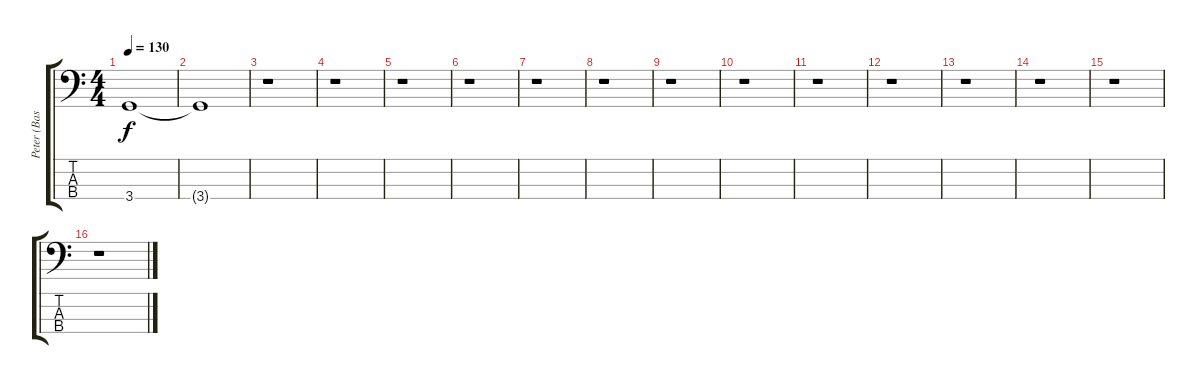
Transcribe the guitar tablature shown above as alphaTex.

\track ("Peter (Bass)" "Peter (Bas") {instrument electricbassfinger}
\staff {score tabs}
\tuning (G2 D2 A1 E1) {hide}
\ts (4 4)
\tempo 130
\clef f4
\ks c
3.4.1{dy f} |
3.4{t}.1 |
r.1 |
r.1 |
r.1 |
r.1 |
r.1 |
r.1 |
r.1 |
r.1 |
r.1 |
r.1 |
r.1 |
r.1 |
r.1 |
r.1
